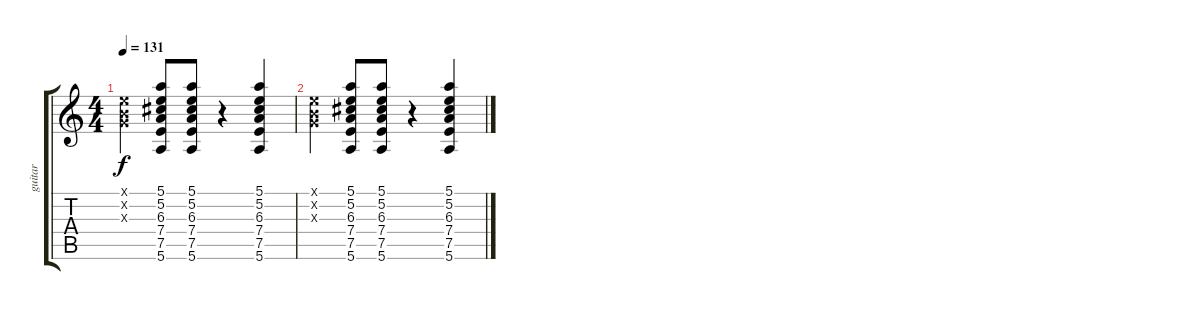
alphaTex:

\track ("guitar" "guitar") {instrument electricguitarmuted}
\staff {score tabs}
\tuning (E4 B3 G3 D3 A2 E2) {hide}
\ts (4 4)
\tempo 131
\clef g2
\ks c
(0.1{x} 0.2{x} 0.3{x}).4{dy f} (5.1 5.2 6.3 7.4 7.5 5.6).8 (5.1 5.2 6.3 7.4 7.5 5.6).8 r.4 (5.1 5.2 6.3 7.4 7.5 5.6).4 |
(0.1{x} 0.2{x} 0.3{x}).4 (5.1 5.2 6.3 7.4 7.5 5.6).8 (5.1 5.2 6.3 7.4 7.5 5.6).8 r.4 (5.1 5.2 6.3 7.4 7.5 5.6).4
